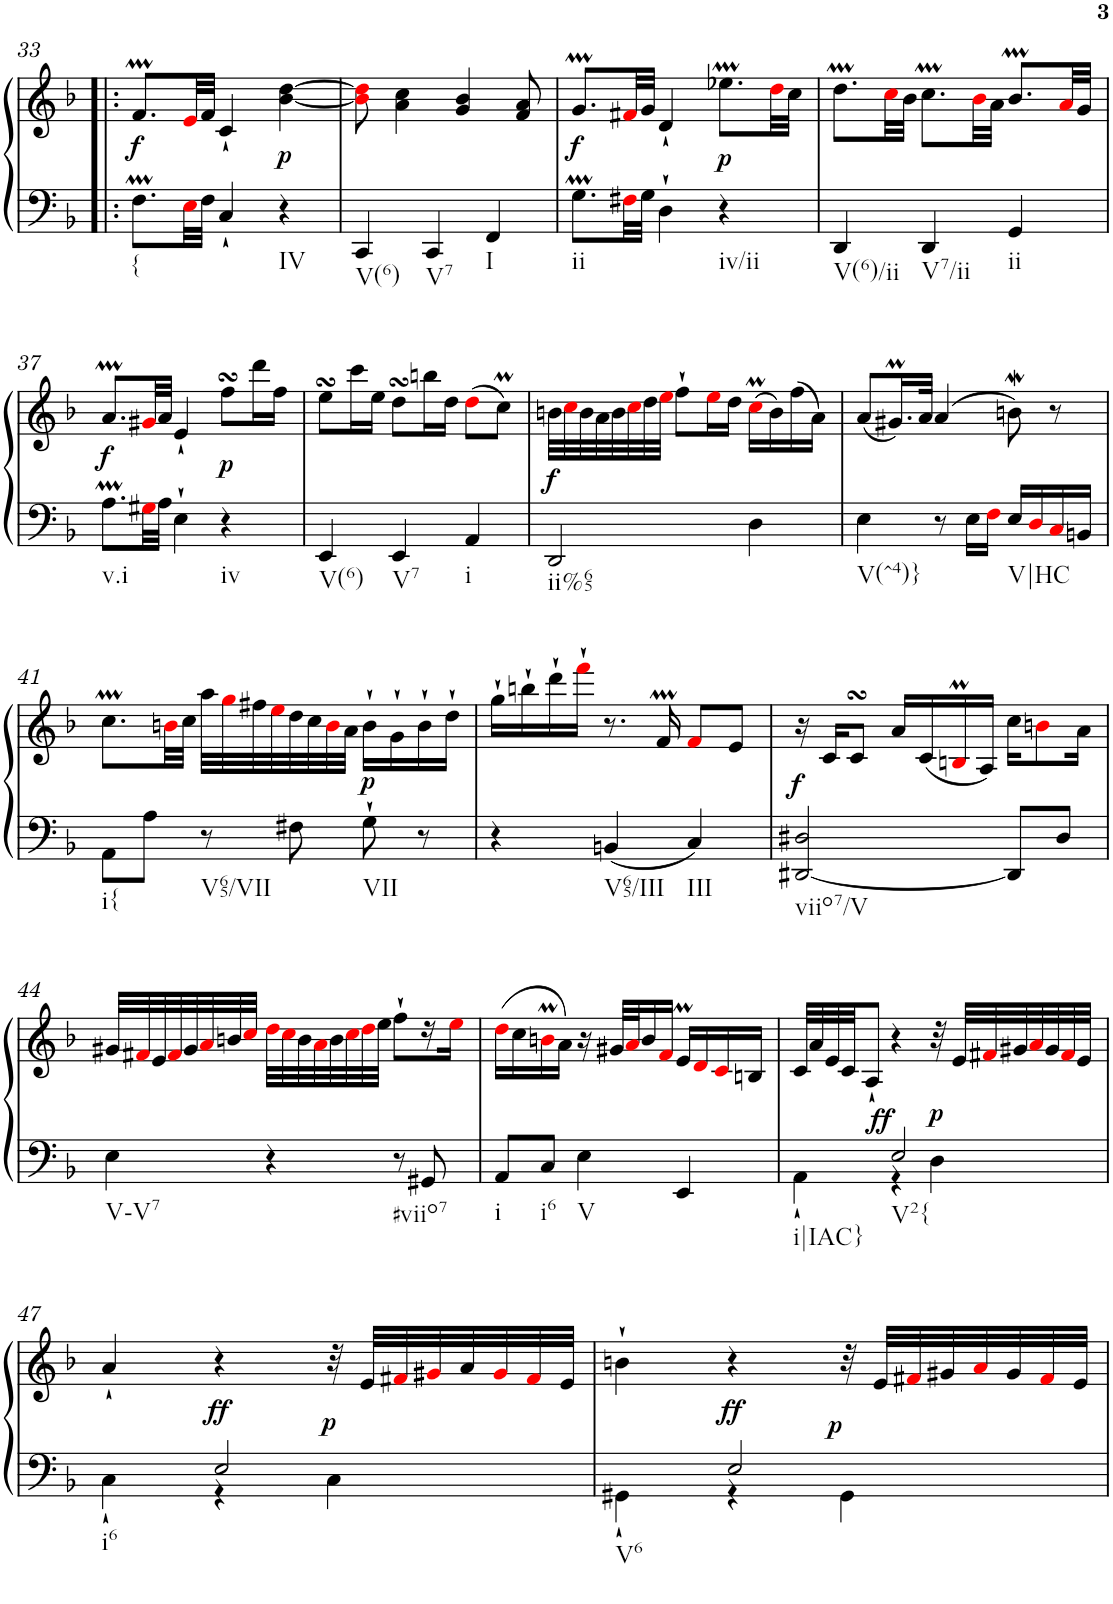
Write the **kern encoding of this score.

**kern	**kern	**dynam
*part1	*part1	*part1
*staff2	*staff1	*staff1/2
*I"Harpsichord	*	*
*I'Hch.	*	*
!!LO:PB:g=z
*clefF4	*clefG2	*
*k[b-]	*k[b-]	*
*F:	*F:	*
*M3/4	*M3/4	*
=33!|:	=33!|:	=33!|:
!LO:TX:b:t={	!	!
!	!	!LO:DY:b
8.FM\L	8.fM/L	f
32Ei\LL	32ei/LL	.
32F\JJJ	32f/JJJ	.
4C`/	4c`/	.
!LO:TX:b:t=IV	!	!
!	!	!LO:DY:b
4r	[4b-\ [4dd\	p
=34	=34	=34
!LO:TX:b:t=V(6)	!	!
4CC/	8b-i\] 8ddi\]	.
.	4a\ 4cc\	.
!LO:TX:b:t=V7	!	!
4CC/	.	.
.	4g/ 4b-/	.
!LO:TX:b:t=I	!	!
4FF/	.	.
.	8f/ 8a/	.
=35	=35	=35
!LO:TX:b:t=ii	!	!
!	!	!LO:DY:b
8.GM\L	8.gM/L	f
32F#Xi\LL	32f#Xi/LL	.
32G\JJJ	32g/JJJ	.
4D`\	4d`/	.
!LO:TX:b:t=iv/ii	!	!
!	!	!LO:DY:a=2
4r	8.ee-XM\L	p
.	32ddi\LL	.
.	32cc\JJJ	.
=36	=36	=36
!LO:TX:b:t=V(6)/ii	!	!
4DD/	8.ddM\L	.
.	32cci\LL	.
.	32b-\JJJ	.
!LO:TX:b:t=V7/ii	!	!
4DD/	8.ccM\L	.
.	32b-i\LL	.
.	32a\JJJ	.
!LO:TX:b:t=ii	!	!
4GG/	8.b-M/L	.
.	32ai/LL	.
.	32g/JJJ	.
!!LO:LB:g=z
=37	=37	=37
!LO:TX:b:t=v.i	!	!
!	!	!LO:DY:b
8.Am\L	8.am/L	f
32G#Xi\LL	32g#Xi/LL	.
32A\JJJ	32a/JJJ	.
4E`\	4e`/	.
!LO:TX:b:t=iv	!	!
!	!	!LO:DY:b
4r	8ffsSSs\L	p
.	16ddd\L	.
.	16ff\JJ	.
=38	=38	=38
!LO:TX:b:t=V(6)	!	!
4EE/	8eesSsS\L	.
.	16ccc\L	.
.	16ee\JJ	.
!LO:TX:b:t=V7	!	!
4EE/	8ddsSSS\L	.
.	16bbn\L	.
.	16dd\JJ	.
!LO:TX:b:t=i	!	!
4AA/	(>8ddi\L	.
.	8ccM\J)	.
=39	=39	=39
!LO:TX:b:t=ii%65	!	!
!	!	!LO:DY:b
2DD/	32bn\LLL	f
.	32cci\	.
.	32b\	.
.	32a\	.
.	32b\	.
.	32cci\	.
.	32dd\	.
.	32eei\JJJ	.
.	8ff`\L	.
.	16eei\L	.
.	16dd\JJ	.
4D\	(>16ccMi\LL	.
.	16b\)	.
.	(>16ff\	.
.	16a\JJ)	.
=40	=40	=40
!LO:TX:b:t=V(^4)}	!	!
4E\	(<8a/L	.
.	16.g#Xm/L)	.
.	32a/JJk	.
8r	(4a/	.
16E\LL	.	.
16Fi\JJ	.	.
!LO:TX:b:t=V|HC	!	!
16E/LL	8bnW\)	.
16Di/	.	.
16Ci/	8r	.
16BBn/JJ	.	.
!!LO:LB:g=z
=41	=41	=41
!LO:TX:b:t=i{	!	!
8AA\L	8.ccM\L	.
8A\J	.	.
.	32bni\LL	.
.	32cc\JJJ	.
!LO:TX:b:t=V65/VII	!	!
8r	32aa\LLL	.
.	32ggi\	.
.	32ff#X\	.
.	32eei\	.
8F#X\	32dd\	.
.	32cc\	.
.	32bi\	.
.	32a\JJJ	.
!LO:TX:b:t=VII	!	!
!	!	!LO:DY:b
8G`\	16b`\LL	p
.	16g`\	.
8r	16b`\	.
.	16dd`\JJ	.
=42	=42	=42
4r	16gg`\LL	.
.	16bbn`\	.
.	16ddd`\	.
.	16fff`i\JJ	.
!LO:TX:b:t=V65/III	!	!
4BBn/	8.r	.
.	16fM/	.
!LO:TX:b:t=III	!	!
4C/	8fi/L	.
.	8e/J	.
=43	=43	=43
!LO:TX:b:t=viio7/V	!	!
!	!	!LO:DY:b
[2DD#X/ 2D#X/	16r	f
.	16c/KL	.
.	8csSSS/J	.
.	16a/LL	.
.	(<16c/	.
.	16Bnmi/	.
.	16A/JJ)	.
8DD#/L]	16cc\KL	.
.	8bni\	.
8D#/J	.	.
.	16a\Jk	.
!!LO:LB:g=z
=44	=44	=44
!LO:TX:b:t=V-V7	!	!
4E\	32g#X/LLL	.
.	32f#Xi/	.
.	32e/	.
.	32f#i/	.
.	32g#/	.
.	32ai/	.
.	32bn/	.
.	32cci/JJJ	.
4r	32ddi\LLL	.
.	32cci\	.
.	32b\	.
.	32ai\	.
.	32b\	.
.	32cci\	.
.	32ddi\	.
.	32ee\JJJ	.
!LO:TX:b:t=#viio7	!	!
8r	8ff`\L	.
8GG#X/	16r	.
.	16eei\JJ	.
=45	=45	=45
!LO:TX:b:t=i	!	!
8AA/L	(>16ddi\LL	.
.	16cc\	.
!LO:TX:b:t=i6	!	!
8C/J	16bnmi\	.
.	16a\JJ)	.
!LO:TX:b:t=V	!	!
4E\	16r	.
.	32g#X/LLL	.
.	32ai/J	.
.	16b/	.
.	16fi/JJ	.
4EE/	16em/LL	.
.	16di/	.
.	16ci/	.
.	16Bn/JJ	.
=46	=46	=46
*^	*	*
!LO:TX:b:t=i|IAC}	!	!	!
4ryy	4AA`\	32c/LLL	.
.	.	32a/	.
.	.	32e/	.
.	.	32c/JJ	.
.	.	8A`/J	.
!LO:TX:b:t=V2{	!	!	!
2E/	4r	4r	.
!	!	!	!LO:DY:a=2
!	!	!	!LO:DY:n=1:b
.	4D\	32r	p ff
.	.	32e/LLL	.
.	.	32f#Xi/	.
.	.	32g#X/	.
.	.	32ai/	.
.	.	32g#/	.
.	.	32f#i/	.
.	.	32e/JJJ	.
!!LO:LB:g=z
=47	=47	=47	=47
!LO:TX:b:t=i6	!	!	!
4ryy	4C`\	4a`/	.
!	!	!	!LO:DY:b
2E/	4r	4r	ff
!	!	!	!LO:DY:b
.	4C\	32r	p
.	.	32e/LLL	.
.	.	32f#Xi/	.
.	.	32g#Xi/	.
.	.	32a/	.
.	.	32g#i/	.
.	.	32f#i/	.
.	.	32e/JJJ	.
=48	=48	=48	=48
!LO:TX:b:t=V6	!	!	!
4ryy	4GG#X`\	4bn`\	.
!	!	!	!LO:DY:b
2E/	4r	4r	ff
!	!	!	!LO:DY:b
.	4GG#\	32r	p
.	.	32e/LLL	.
.	.	32f#Xi/	.
.	.	32g#X/	.
.	.	32ai/	.
.	.	32g#/	.
.	.	32f#i/	.
.	.	32e/JJJ	.
*v	*v	*	*
=	=	=
*-	*-	*-
